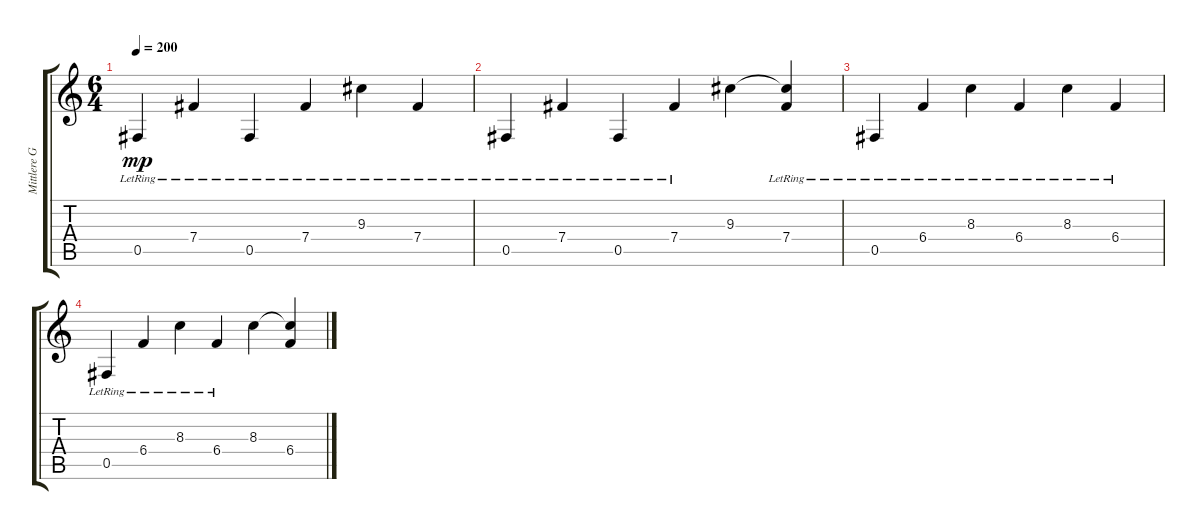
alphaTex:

\track ("Mittlere Gitarre" "Mittlere G") {instrument overdrivenguitar}
\staff {score tabs}
\tuning (Db4 Ab3 E3 B2 Gb2 Db2) {hide}
\ts (6 4)
\section ("" "")
\tempo 200
\clef g2
\ks c
0.5{lr}.4{dy mp instrument overdrivenguitar} 7.4{lr}.4 0.5{lr}.4 7.4{lr}.4 9.3{lr}.4 7.4{lr}.4 |
0.5{lr}.4 7.4{lr}.4 0.5{lr}.4 7.4{lr}.4 9.3.4 (9.3{t} 7.4{lr}).4 |
0.5{lr}.4 6.4{lr}.4 8.3{lr}.4 6.4{lr}.4 8.3{lr}.4 6.4{lr}.4 |
0.5{lr}.4 6.4{lr}.4 8.3{lr}.4 6.4{lr}.4 8.3.4 (8.3{t} 6.4).4
